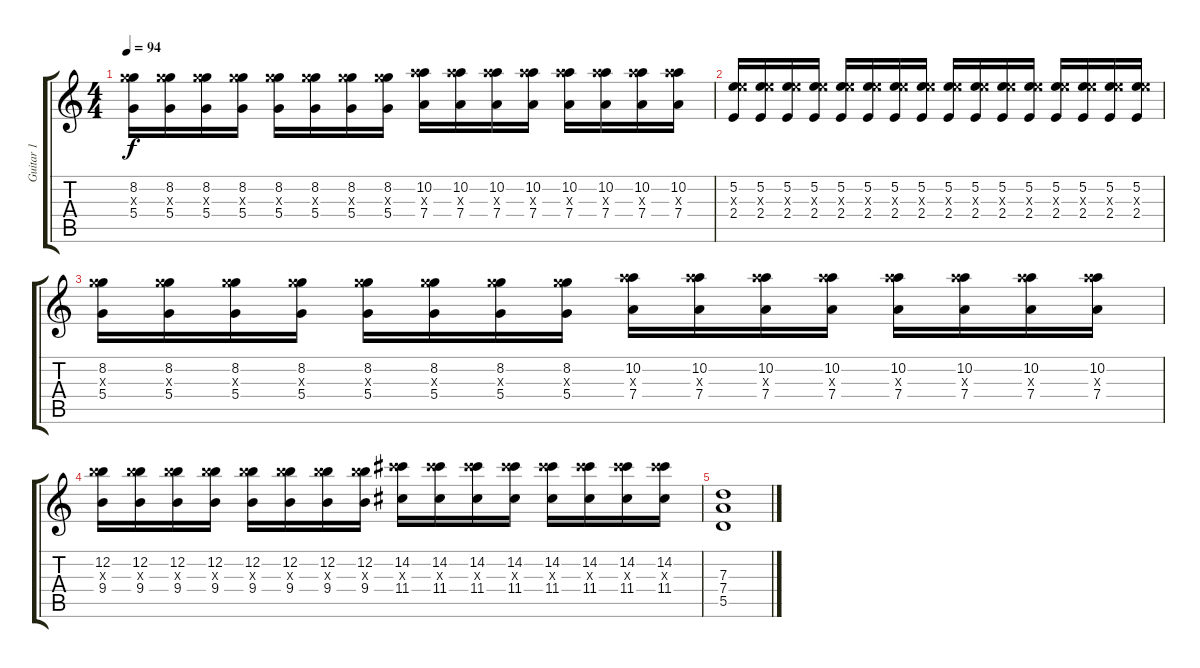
\track ("Guitar 1" "Guitar 1") {instrument distortionguitar}
\staff {score tabs}
\tuning (E4 B3 G3 D3 A2 E2) {hide}
\ts (4 4)
\tempo 94
\clef g2
\ks c
(8.2 12.3{x} 5.4).16{dy f} (8.2 12.3{x} 5.4).16 (8.2 12.3{x} 5.4).16 (8.2 12.3{x} 5.4).16 (8.2 12.3{x} 5.4).16 (8.2 12.3{x} 5.4).16 (8.2 12.3{x} 5.4).16 (8.2 12.3{x} 5.4).16 (10.2 14.3{x} 7.4).16 (10.2 14.3{x} 7.4).16 (10.2 14.3{x} 7.4).16 (10.2 14.3{x} 7.4).16 (10.2 14.3{x} 7.4).16 (10.2 14.3{x} 7.4).16 (10.2 14.3{x} 7.4).16 (10.2 14.3{x} 7.4).16 |
(5.2 9.3{x} 2.4).16 (5.2 9.3{x} 2.4).16 (5.2 9.3{x} 2.4).16 (5.2 9.3{x} 2.4).16 (5.2 9.3{x} 2.4).16 (5.2 9.3{x} 2.4).16 (5.2 9.3{x} 2.4).16 (5.2 9.3{x} 2.4).16 (5.2 9.3{x} 2.4).16 (5.2 9.3{x} 2.4).16 (5.2 9.3{x} 2.4).16 (5.2 9.3{x} 2.4).16 (5.2 9.3{x} 2.4).16 (5.2 9.3{x} 2.4).16 (5.2 9.3{x} 2.4).16 (5.2 9.3{x} 2.4).16 |
(8.2 12.3{x} 5.4).16 (8.2 12.3{x} 5.4).16 (8.2 12.3{x} 5.4).16 (8.2 12.3{x} 5.4).16 (8.2 12.3{x} 5.4).16 (8.2 12.3{x} 5.4).16 (8.2 12.3{x} 5.4).16 (8.2 12.3{x} 5.4).16 (10.2 14.3{x} 7.4).16 (10.2 14.3{x} 7.4).16 (10.2 14.3{x} 7.4).16 (10.2 14.3{x} 7.4).16 (10.2 14.3{x} 7.4).16 (10.2 14.3{x} 7.4).16 (10.2 14.3{x} 7.4).16 (10.2 14.3{x} 7.4).16 |
(12.2 16.3{x} 9.4).16 (12.2 16.3{x} 9.4).16 (12.2 16.3{x} 9.4).16 (12.2 16.3{x} 9.4).16 (12.2 16.3{x} 9.4).16 (12.2 16.3{x} 9.4).16 (12.2 16.3{x} 9.4).16 (12.2 16.3{x} 9.4).16 (14.2 18.3{x} 11.4).16 (14.2 18.3{x} 11.4).16 (14.2 18.3{x} 11.4).16 (14.2 18.3{x} 11.4).16 (14.2 18.3{x} 11.4).16 (14.2 18.3{x} 11.4).16 (14.2 18.3{x} 11.4).16 (14.2 18.3{x} 11.4).16 |
(7.3 7.4 5.5).1
